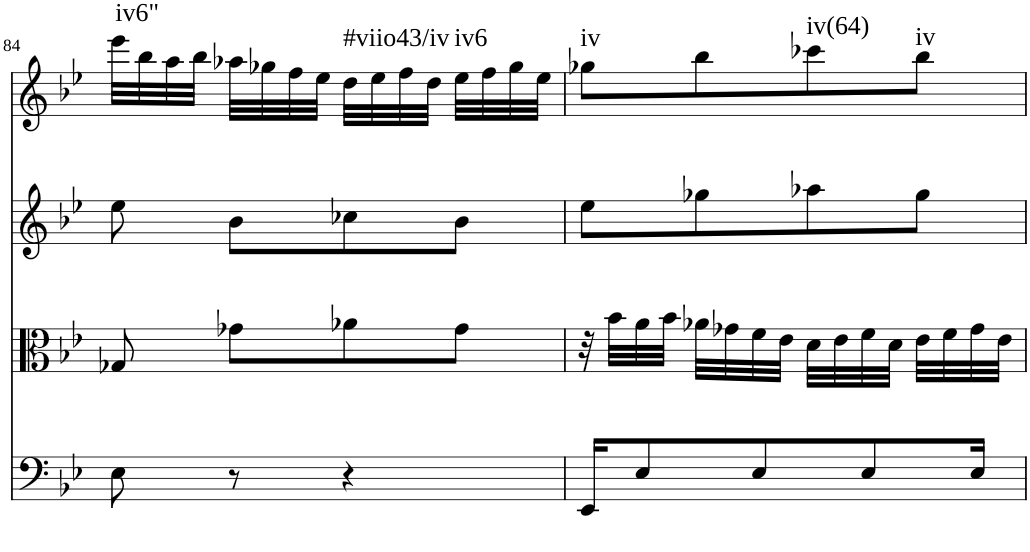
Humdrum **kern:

**kern	**kern	**kern	**kern	**harte
*part4	*part3	*part2	*part1	*part1
*staff4	*staff3	*staff2	*staff1	*
*I"Violoncello	*I"Viola	*I"Violin II	*I"Violin I	*
!!LO:PB:g=z
*clefF4	*clefC3	*clefG2	*clefG2	*
*k[b-e-]	*k[b-e-]	*k[b-e-]	*k[b-e-]	*
*M2/4	*M2/4	*M2/4	*M2/4	*
=84	=84	=84	=84	=84
!	!	!	!	!LO:H:kt=iv6"
8E-\	8G-X/	8ee-\	32eee-\LLL	N
.	.	.	32bb-\	.
.	.	.	32aa\	.
.	.	.	32bb-\JJJ	.
8r	8g-X\L	8b-\L	32aa-X\LLL	.
.	.	.	32gg-X\	.
.	.	.	32ff\	.
.	.	.	32ee-\JJJ	.
!	!	!	!	!LO:H:kt=#viio43/iv
4r	8a-X\	8cc-X\	32dd\LLL	N
.	.	.	32ee-\	.
.	.	.	32ff\	.
.	.	.	32dd\JJJ	.
!	!	!	!	!LO:H:kt=iv6
.	8g-\J	8b-\J	32ee-\LLL	N
.	.	.	32ff\	.
.	.	.	32gg-\	.
.	.	.	32ee-\JJJ	.
=85	=85	=85	=85	=85
!	!	!	!	!LO:H:kt=iv
16EE-/KL	32r	8ee-\L	8gg-X\L	N
.	32b-\LLL	.	.	.
8E-/	32a\	.	.	.
.	32b-\JJJ	.	.	.
.	32a-X\LLL	8gg-X\	8bb-\	.
.	32g-X\	.	.	.
8E-/	32f\	.	.	.
.	32e-\JJJ	.	.	.
!	!	!	!	!LO:H:kt=iv(64)
.	32d\LLL	8aa-X\	8ccc-X\	N
.	32e-\	.	.	.
8E-/	32f\	.	.	.
.	32d\JJJ	.	.	.
!	!	!	!	!LO:H:kt=iv
.	32e-\LLL	8gg-\J	8bb-\J	N
.	32f\	.	.	.
16E-/Jk	32g-\	.	.	.
.	32e-\JJJ	.	.	.
=	=	=	=	=
*-	*-	*-	*-	*-
